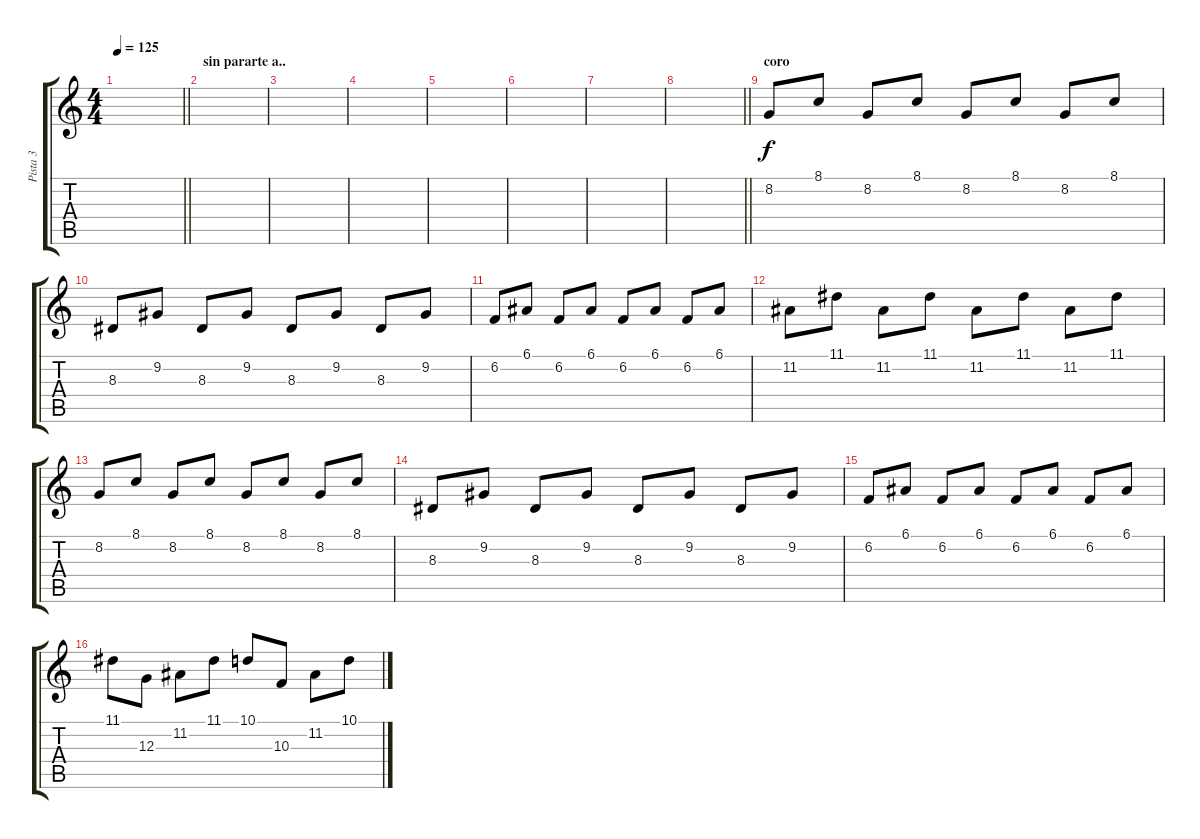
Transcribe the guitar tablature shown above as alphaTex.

\track ("Pista 3" "Pista 3") {instrument pad1newage}
\staff {score tabs}
\tuning (E4 B3 G3 D3 A2 E2) {hide}
\ts (4 4)
\tempo 125
\clef g2
\barLineRight lightlight
\ks c
|
\section ("" "sin pararte a..")
|
|
|
|
|
|
\barLineRight lightlight
|
\section ("" "coro")
8.2.8{volume 11} 8.1.8 8.2.8 8.1.8 8.2.8 8.1.8 8.2.8 8.1.8 |
8.3.8 9.2.8 8.3.8 9.2.8 8.3.8 9.2.8 8.3.8 9.2.8 |
6.2.8 6.1.8 6.2.8 6.1.8 6.2.8 6.1.8 6.2.8 6.1.8 |
11.2.8 11.1.8 11.2.8 11.1.8 11.2.8 11.1.8 11.2.8 11.1.8 |
8.2.8 8.1.8 8.2.8 8.1.8 8.2.8 8.1.8 8.2.8 8.1.8 |
8.3.8 9.2.8 8.3.8 9.2.8 8.3.8 9.2.8 8.3.8 9.2.8 |
6.2.8 6.1.8 6.2.8 6.1.8 6.2.8 6.1.8 6.2.8 6.1.8 |
11.1.8{volume 14} 12.3.8 11.2.8 11.1.8 10.1.8 10.3.8 11.2.8 10.1.8
